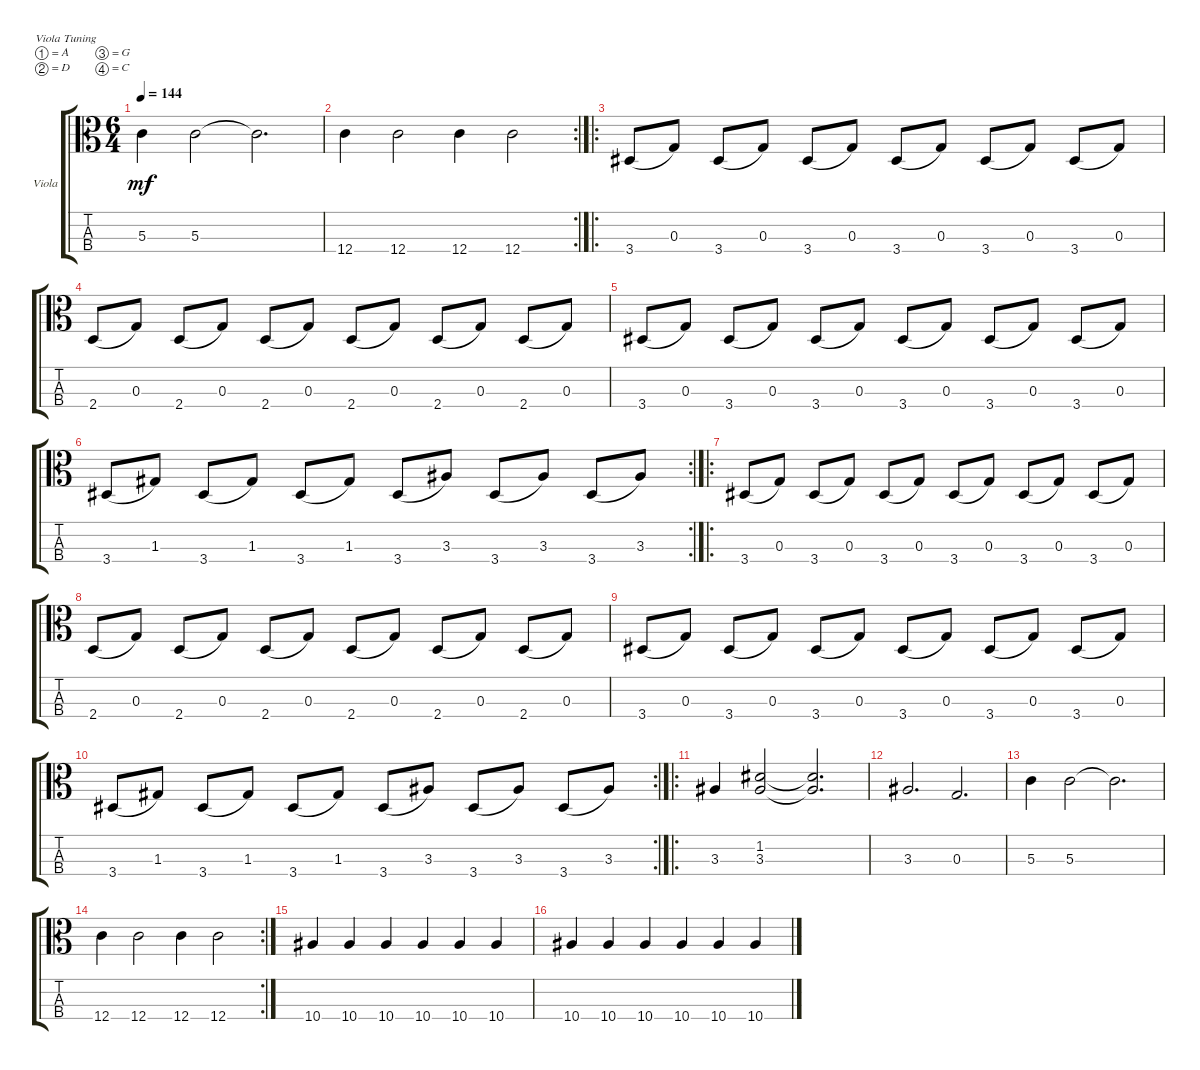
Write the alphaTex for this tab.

\defaultSystemsLayout 4
\bracketExtendMode groupsimilarinstruments
\firstSystemTrackNameOrientation horizontal
\otherSystemsTrackNameOrientation horizontal
\track ("Viola" "Viola") {instrument viola}
\staff {score tabs}
\tuning (A4 D4 G3 C3)
\ts (6 4)
\tempo 144
\clef c3
\ks c
5.3.4{dy mf} 5.3.2 5.3{t}.2{d} |
\rc 2
12.4.4 12.4.2 12.4.4 12.4.2 |
\ro
3.4.8{legatoorigin} 0.3.8 3.4.8{legatoorigin} 0.3.8 3.4.8{legatoorigin} 0.3.8 3.4.8{legatoorigin} 0.3.8 3.4.8{legatoorigin} 0.3.8 3.4.8{legatoorigin} 0.3.8 |
2.4.8{legatoorigin} 0.3.8 2.4.8{legatoorigin} 0.3.8 2.4.8{legatoorigin} 0.3.8 2.4.8{legatoorigin} 0.3.8 2.4.8{legatoorigin} 0.3.8 2.4.8{legatoorigin} 0.3.8 |
3.4.8{legatoorigin} 0.3.8 3.4.8{legatoorigin} 0.3.8 3.4.8{legatoorigin} 0.3.8 3.4.8{legatoorigin} 0.3.8 3.4.8{legatoorigin} 0.3.8 3.4.8{legatoorigin} 0.3.8 |
\rc 2
3.4.8{legatoorigin} 1.3.8 3.4.8{legatoorigin} 1.3.8 3.4.8{legatoorigin} 1.3.8 3.4.8{legatoorigin} 3.3.8 3.4.8{legatoorigin} 3.3.8 3.4.8{legatoorigin} 3.3.8 |
\ro
3.4.8{legatoorigin} 0.3.8 3.4.8{legatoorigin} 0.3.8 3.4.8{legatoorigin} 0.3.8 3.4.8{legatoorigin} 0.3.8 3.4.8{legatoorigin} 0.3.8 3.4.8{legatoorigin} 0.3.8 |
2.4.8{legatoorigin} 0.3.8 2.4.8{legatoorigin} 0.3.8 2.4.8{legatoorigin} 0.3.8 2.4.8{legatoorigin} 0.3.8 2.4.8{legatoorigin} 0.3.8 2.4.8{legatoorigin} 0.3.8 |
3.4.8{legatoorigin} 0.3.8 3.4.8{legatoorigin} 0.3.8 3.4.8{legatoorigin} 0.3.8 3.4.8{legatoorigin} 0.3.8 3.4.8{legatoorigin} 0.3.8 3.4.8{legatoorigin} 0.3.8 |
\rc 2
3.4.8{legatoorigin} 1.3.8 3.4.8{legatoorigin} 1.3.8 3.4.8{legatoorigin} 1.3.8 3.4.8{legatoorigin} 3.3.8 3.4.8{legatoorigin} 3.3.8 3.4.8{legatoorigin} 3.3.8 |
\ro
3.3.4 (3.3 1.2).2 (1.2{t} 3.3{t}).2{d} |
3.3.2{d} 0.3.2{d} |
5.3.4 5.3.2 5.3{t}.2{d} |
\rc 2
12.4.4 12.4.2 12.4.4 12.4.2 |
10.4.4 10.4.4 10.4.4 10.4.4 10.4.4 10.4.4 |
10.4.4 10.4.4 10.4.4 10.4.4 10.4.4 10.4.4
